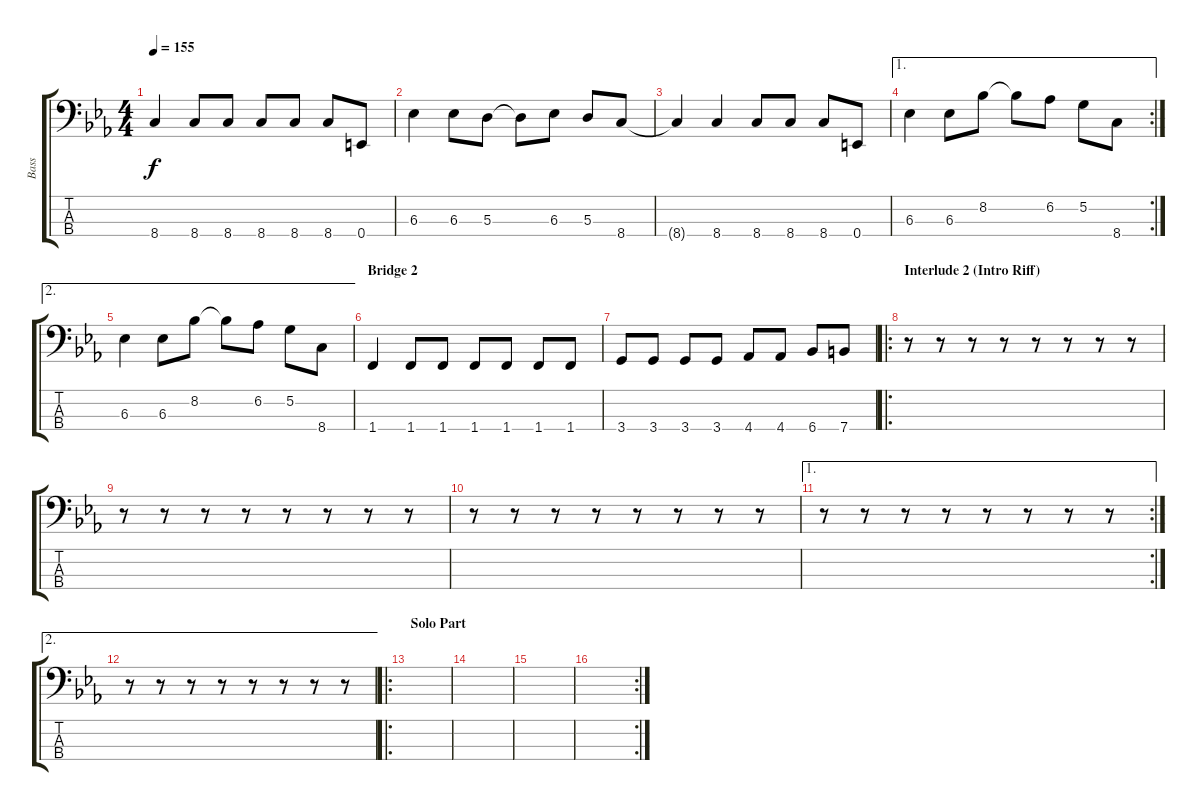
\track ("Bass" "Bass") {instrument electricbasspick}
\staff {score tabs}
\tuning (G2 D2 A1 E1) {hide}
\ts (4 4)
\tempo 155
\clef f4
\ks eb
8.4{t}.4{dy f} 8.4.8 8.4.8 8.4.8 8.4.8 8.4.8 0.4.8 |
6.3.4 6.3.8 5.3.8 5.3{t}.8 6.3.8 5.3.8 8.4.8 |
8.4{t}.4 8.4.4 8.4.8 8.4.8 8.4.8 0.4.8 |
\ae 1
\rc 2
6.3.4 6.3.8 8.2.8 8.2{t}.8 6.2.8 5.2.8 8.4.8 |
\ae 2
6.3.4 6.3.8 8.2.8 8.2{t}.8 6.2.8 5.2.8 8.4.8 |
\section ("" "Bridge 2")
1.4.4 1.4.8 1.4.8 1.4.8 1.4.8 1.4.8 1.4.8 |
3.4.8 3.4.8 3.4.8 3.4.8 4.4.8 4.4.8 6.4.8 7.4.8 |
\ro
\section ("" "Interlude 2 (Intro Riff)")
r.8 r.8 r.8 r.8 r.8 r.8 r.8 r.8 |
r.8 r.8 r.8 r.8 r.8 r.8 r.8 r.8 |
r.8 r.8 r.8 r.8 r.8 r.8 r.8 r.8 |
\ae 1
\rc 2
r.8 r.8 r.8 r.8 r.8 r.8 r.8 r.8 |
\ae 2
r.8 r.8 r.8 r.8 r.8 r.8 r.8 r.8 |
\ro
\section ("" "Solo Part")
|
|
|
\rc 2
